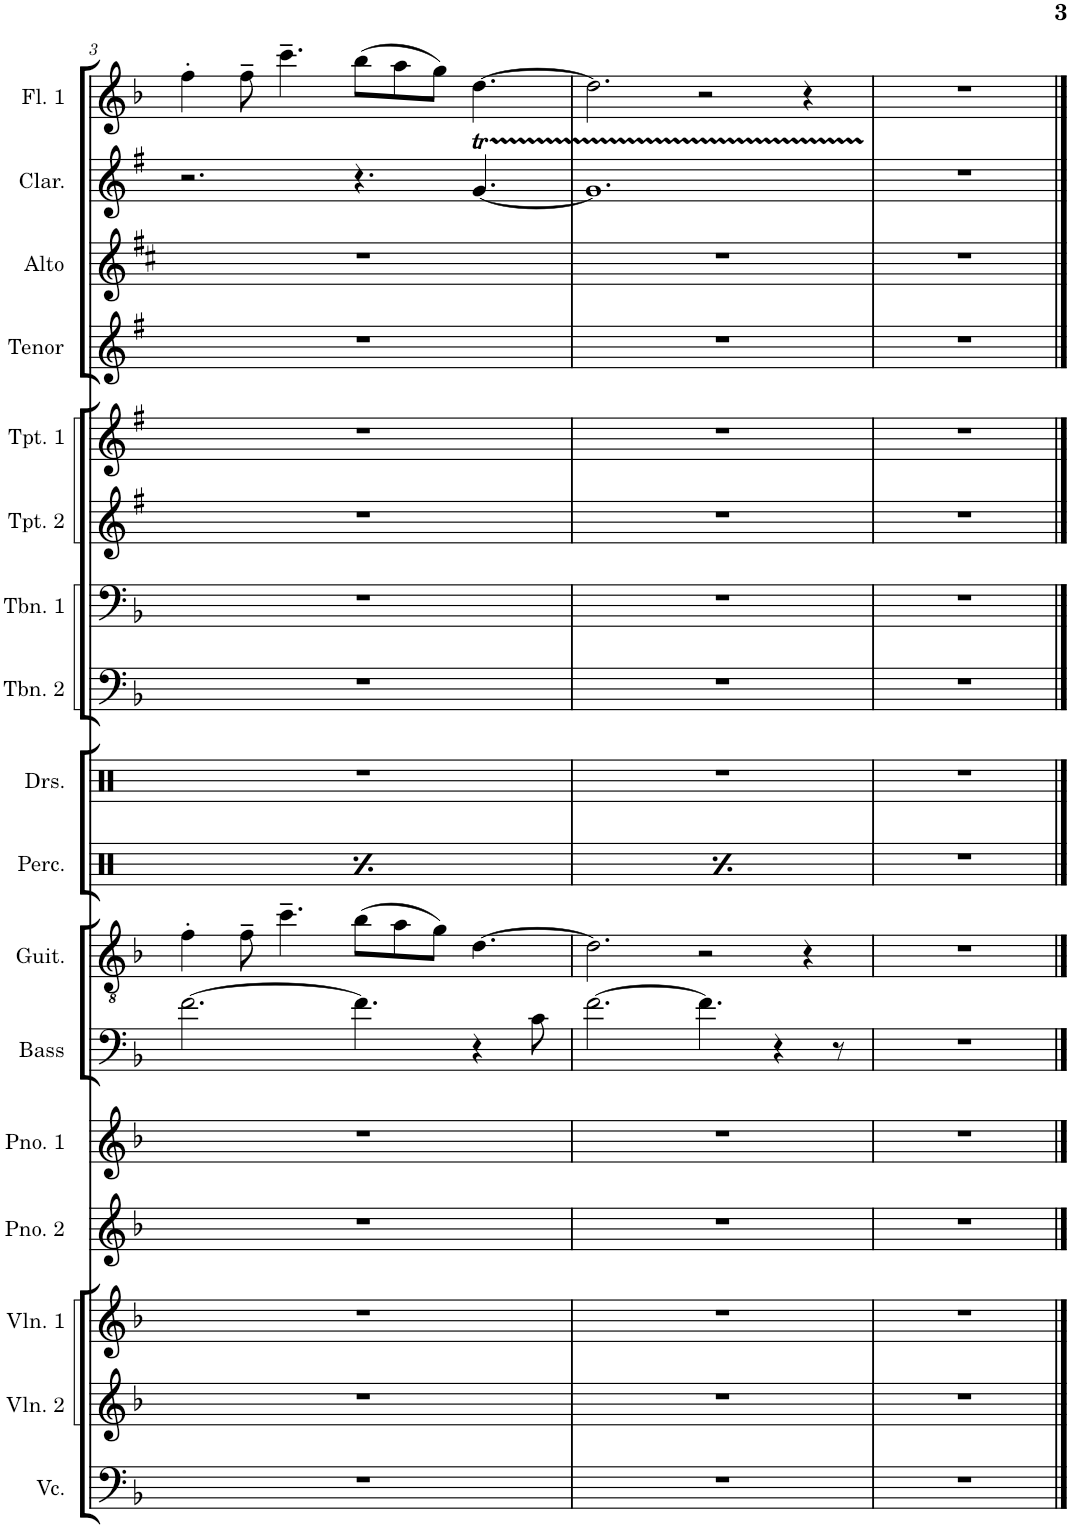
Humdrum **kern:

**kern	**kern	**kern	**kern	**kern	**kern	**kern	**kern	**kern	**kern	**kern	**kern	**kern	**kern	**kern	**kern	**kern
*part17	*part16	*part15	*part14	*part13	*part12	*part11	*part10	*part9	*part8	*part7	*part6	*part5	*part4	*part3	*part2	*part1
*staff17	*staff16	*staff15	*staff14	*staff13	*staff12	*staff11	*staff10	*staff9	*staff8	*staff7	*staff6	*staff5	*staff4	*staff3	*staff2	*staff1
*I"Violoncello	*I"Violin 2	*I"Violin 1	*I"Piano 2	*I"Piano 1	*I"Bass	*I"Guitar	*I"Percussion	*I"Drumset	*I"Trombone 2	*I"Trombone 1	*I"Trumpet 2	*I"Trumpet 1	*I"REED 4 (Tenor Sax)	*I"REED 3 (Alto Sax, Flute)	*I"REED 2 (Clarinet)	*I"Flute (Doubles Bari Sax)
*I'Vc.	*I'Vln. 2	*I'Vln. 1	*I'Pno. 2	*I'Pno. 1	*I'Bass	*I'Guit.	*I'Perc.	*I'Drs.	*I'Tbn. 2	*I'Tbn. 1	*I'Tpt. 2	*I'Tpt. 1	*I'Tenor	*I'Alto	*I'Clar.	*I'Fl. 1
!!LO:PB:g=z
*clefF4	*clefG2	*clefG2	*clefG2	*clefG2	*clefF4	*clefGv2	*clefX	*clefX	*clefF4	*clefF4	*clefG2	*clefG2	*clefG2	*clefG2	*clefG2	*clefG2
*	*	*	*	*	*Trd7c12	*	*	*	*	*	*Trd1c2	*Trd1c2	*Trd8c14	*Trd5c9	*Trd1c2	*
*k[b-]	*k[b-]	*k[b-]	*k[b-]	*k[b-]	*k[b-]	*k[b-]	*k[]	*k[]	*k[b-]	*k[b-]	*k[f#]	*k[f#]	*k[f#]	*k[f#c#]	*k[f#]	*k[b-]
*M12/8	*M12/8	*M12/8	*M12/8	*M12/8	*M12/8	*M12/8	*M12/8	*M12/8	*M12/8	*M12/8	*M12/8	*M12/8	*M12/8	*M12/8	*M12/8	*M12/8
=3	=3	=3	=3	=3	=3	=3	=3	=3	=3	=3	=3	=3	=3	=3	=3	=3
!	!	!	!	!	!	!	!LO:N:head=diamond	!	!	!	!	!	!	!	!	!
1.r	1.r	1.r	1.r	1.r	[2.f\	4f'\	8Rdd^/L	1.r	1.r	1.r	1.r	1.r	1.r	1.r	2.r	4ff'\
!	!	!	!	!	!	!	!LO:N:head=diamond	!	!	!	!	!	!	!	!	!
.	.	.	.	.	.	.	8Rdd/	.	.	.	.	.	.	.	.	.
!	!	!	!	!	!	!	!LO:N:head=diamond	!	!	!	!	!	!	!	!	!
.	.	.	.	.	.	8f~\	8Rdd^/J	.	.	.	.	.	.	.	.	8ff~\
!	!	!	!	!	!	!	!LO:N:head=diamond	!	!	!	!	!	!	!	!	!
.	.	.	.	.	.	4.cc~\	8Rdd^/L	.	.	.	.	.	.	.	.	4.ccc~\
!	!	!	!	!	!	!	!LO:N:head=diamond	!	!	!	!	!	!	!	!	!
.	.	.	.	.	.	.	8Rdd/	.	.	.	.	.	.	.	.	.
!	!	!	!	!	!	!	!LO:N:head=diamond	!	!	!	!	!	!	!	!	!
.	.	.	.	.	.	.	8Rdd/J	.	.	.	.	.	.	.	.	.
!	!	!	!	!	!	!	!LO:N:head=diamond	!	!	!	!	!	!	!	!	!
.	.	.	.	.	4.f\]	(8b-\L	8Rdd^/L	.	.	.	.	.	.	.	4.r	(8bb-\L
!	!	!	!	!	!	!	!LO:N:head=diamond	!	!	!	!	!	!	!	!	!
.	.	.	.	.	.	8a\	8Rdd/	.	.	.	.	.	.	.	.	8aa\
!	!	!	!	!	!	!	!LO:N:head=diamond	!	!	!	!	!	!	!	!	!
.	.	.	.	.	.	8g\J)	8Rdd^/J	.	.	.	.	.	.	.	.	8gg\J)
!	!	!	!	!	!	!	!LO:N:head=diamond	!	!	!	!	!	!	!	!	!
.	.	.	.	.	4r	[4.d\	8Rdd^/L	.	.	.	.	.	.	.	[4.gT/	[4.dd\
!	!	!	!	!	!	!	!LO:N:head=diamond	!	!	!	!	!	!	!	!	!
.	.	.	.	.	.	.	8Rdd/	.	.	.	.	.	.	.	.	.
!	!	!	!	!	!	!	!LO:N:head=diamond	!	!	!	!	!	!	!	!	!
*	*	*	*	*	*	*	*tremolo	*	*	*	*	*	*	*	*	*
.	.	.	.	.	8c\	.	64Rdd/	.	.	.	.	.	.	.	.	.
.	.	.	.	.	.	.	64Rdd/	.	.	.	.	.	.	.	.	.
.	.	.	.	.	.	.	64Rdd/	.	.	.	.	.	.	.	.	.
.	.	.	.	.	.	.	64Rdd/	.	.	.	.	.	.	.	.	.
.	.	.	.	.	.	.	64Rdd/	.	.	.	.	.	.	.	.	.
.	.	.	.	.	.	.	64Rdd/	.	.	.	.	.	.	.	.	.
.	.	.	.	.	.	.	64Rdd/	.	.	.	.	.	.	.	.	.
.	.	.	.	.	.	.	64Rdd/JJJJ	.	.	.	.	.	.	.	.	.
*	*	*	*	*	*	*	*Xtremolo	*	*	*	*	*	*	*	*	*
=4	=4	=4	=4	=4	=4	=4	=4	=4	=4	=4	=4	=4	=4	=4	=4	=4
!	!	!	!	!	!	!	!LO:N:head=diamond	!	!	!	!	!	!	!	!	!
1.r	1.r	1.r	1.r	1.r	[2.f\	2.d\]	8Rdd^/L	1.r	1.r	1.r	1.r	1.r	1.r	1.r	1.gTTT]	2.dd\]
!	!	!	!	!	!	!	!LO:N:head=diamond	!	!	!	!	!	!	!	!	!
.	.	.	.	.	.	.	8Rdd/	.	.	.	.	.	.	.	.	.
!	!	!	!	!	!	!	!LO:N:head=diamond	!	!	!	!	!	!	!	!	!
.	.	.	.	.	.	.	8Rdd^/J	.	.	.	.	.	.	.	.	.
!	!	!	!	!	!	!	!LO:N:head=diamond	!	!	!	!	!	!	!	!	!
.	.	.	.	.	.	.	8Rdd^/L	.	.	.	.	.	.	.	.	.
!	!	!	!	!	!	!	!LO:N:head=diamond	!	!	!	!	!	!	!	!	!
.	.	.	.	.	.	.	8Rdd/	.	.	.	.	.	.	.	.	.
!	!	!	!	!	!	!	!LO:N:head=diamond	!	!	!	!	!	!	!	!	!
.	.	.	.	.	.	.	8Rdd/J	.	.	.	.	.	.	.	.	.
!	!	!	!	!	!	!	!LO:N:head=diamond	!	!	!	!	!	!	!	!	!
.	.	.	.	.	4.f\]	2r	8Rdd^/L	.	.	.	.	.	.	.	.	2r
!	!	!	!	!	!	!	!LO:N:head=diamond	!	!	!	!	!	!	!	!	!
.	.	.	.	.	.	.	8Rdd/	.	.	.	.	.	.	.	.	.
!	!	!	!	!	!	!	!LO:N:head=diamond	!	!	!	!	!	!	!	!	!
.	.	.	.	.	.	.	8Rdd^/J	.	.	.	.	.	.	.	.	.
!	!	!	!	!	!	!	!LO:N:head=diamond	!	!	!	!	!	!	!	!	!
.	.	.	.	.	4r	.	8Rdd^/L	.	.	.	.	.	.	.	.	.
!	!	!	!	!	!	!	!LO:N:head=diamond	!	!	!	!	!	!	!	!	!
.	.	.	.	.	.	4r	8Rdd/	.	.	.	.	.	.	.	.	4r
!	!	!	!	!	!	!	!LO:N:head=diamond	!	!	!	!	!	!	!	!	!
*	*	*	*	*	*	*	*tremolo	*	*	*	*	*	*	*	*	*
.	.	.	.	.	8r	.	64Rdd/	.	.	.	.	.	.	.	.	.
.	.	.	.	.	.	.	64Rdd/	.	.	.	.	.	.	.	.	.
.	.	.	.	.	.	.	64Rdd/	.	.	.	.	.	.	.	.	.
.	.	.	.	.	.	.	64Rdd/	.	.	.	.	.	.	.	.	.
.	.	.	.	.	.	.	64Rdd/	.	.	.	.	.	.	.	.	.
.	.	.	.	.	.	.	64Rdd/	.	.	.	.	.	.	.	.	.
.	.	.	.	.	.	.	64Rdd/	.	.	.	.	.	.	.	.	.
.	.	.	.	.	.	.	64Rdd/JJJJ	.	.	.	.	.	.	.	.	.
*	*	*	*	*	*	*	*Xtremolo	*	*	*	*	*	*	*	*	*
=5	=5	=5	=5	=5	=5	=5	=5	=5	=5	=5	=5	=5	=5	=5	=5	=5
1.r	1.r	1.r	1.r	1.r	1.r	1.r	1.r	1.r	1.r	1.r	1.r	1.r	1.r	1.r	1.r	1.r
==	==	==	==	==	==	==	==	==	==	==	==	==	==	==	==	==
*-	*-	*-	*-	*-	*-	*-	*-	*-	*-	*-	*-	*-	*-	*-	*-	*-
